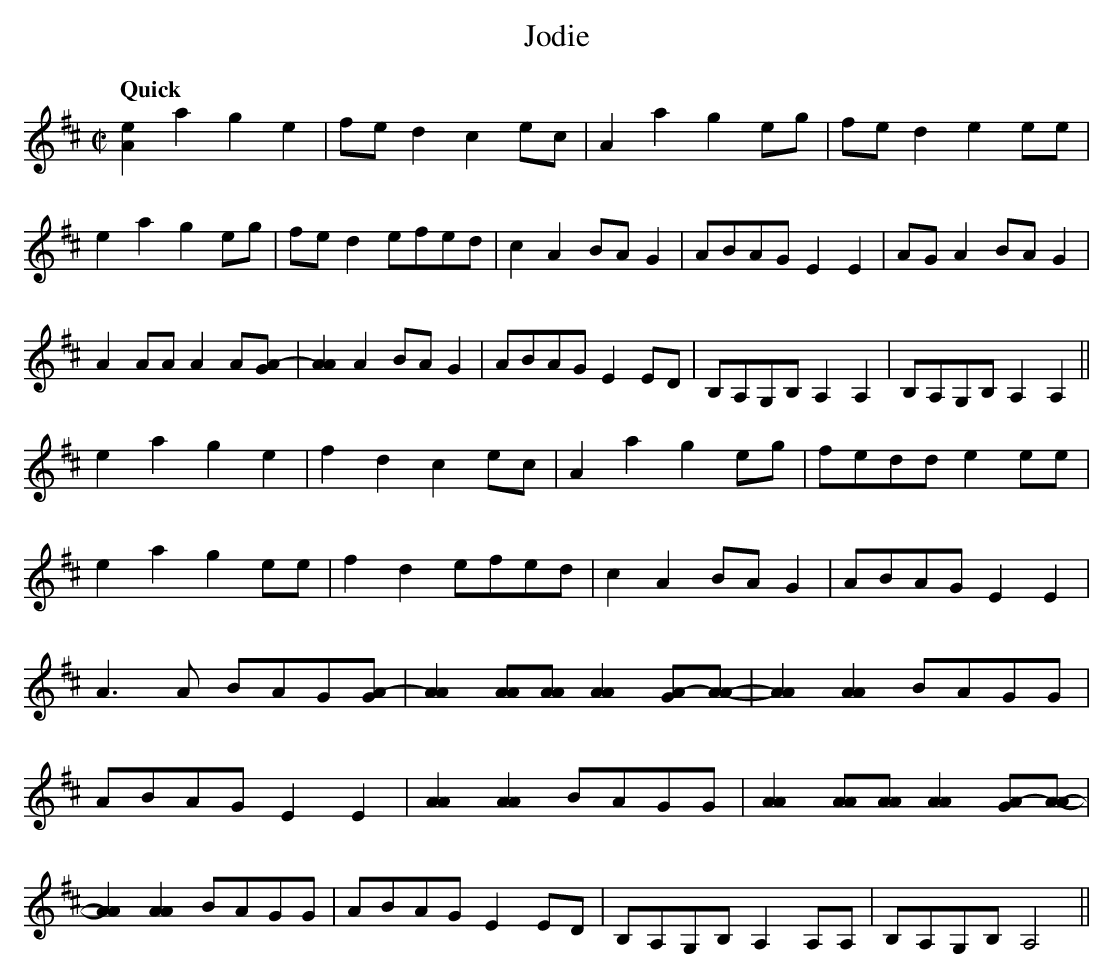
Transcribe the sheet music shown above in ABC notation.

X:1
T:Jodie
Q:"Quick"
M:C|
L:1/8
K:Amix
[A2e2]a2g2e2|fe d2 c2 ec| A2 a2g2eg|fed2 e2 ee|
e2a2g2 eg|fe d2 efed|c2A2 BAG2|ABAG E2E2|AGA2 BA G2|
A2AAA2A[GA]-|[A2A2]A2 BA G2|ABAG E2ED|B,A,G,B, A,2A,2|B,A,G,B, A,2A,2||
e2a2g2e2|f2d2c2 ec|A2 a2g2 eg|fedd e2ee|
e2a2g2ee|f2d2 efed|c2A2 BAG2|ABAG E2E2|
A3A BAG[GA]-|[A2A2][AA][AA][A2A2][GA]-[AA]-|[A2A2][A2A2] BAGG|
ABAG E2E2|[A2A2][A2A2]BAGG|[A2A2][AA][AA][A2A2] [GA]-[AA]-|
[A2A2][A2A2] BAGG|ABAG E2 ED| B,A,G,B, A,2A,A,|B,A,G,B, A,4||
